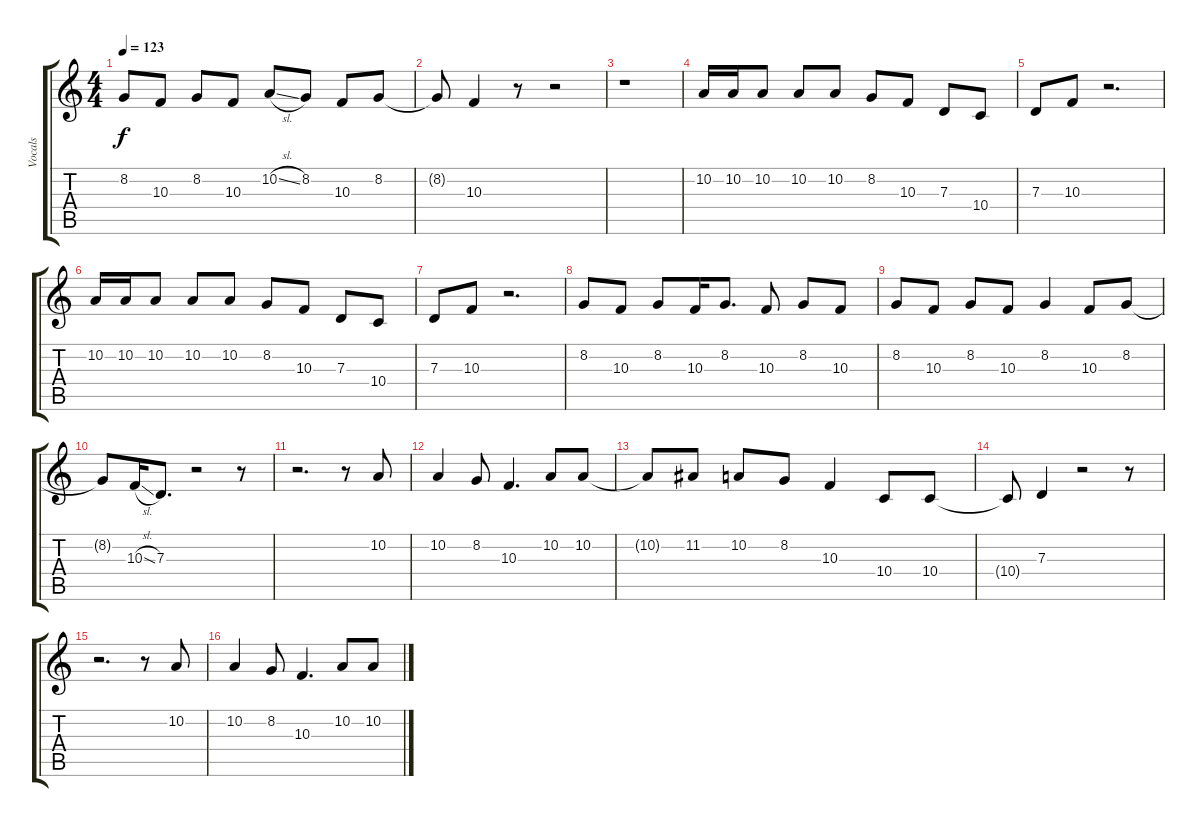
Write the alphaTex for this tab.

\track ("Vocals" "Vocals") {instrument stringensemble1}
\staff {score tabs}
\tuning (E4 B3 G3 D3 A2 E2) {hide}
\ts (4 4)
\tempo 123
\clef g2
\ks c
8.2.8{dy f} 10.3.8 8.2.8 10.3.8 10.2{sl}.8 8.2.8 10.3.8 8.2.8 |
8.2{t}.8 10.3.4 r.8 r.2 |
r.1 |
10.2.16 10.2.16 10.2.8 10.2.8 10.2.8 8.2.8 10.3.8 7.3.8 10.4.8 |
7.3.8 10.3.8 r.2{d} |
10.2.16 10.2.16 10.2.8 10.2.8 10.2.8 8.2.8 10.3.8 7.3.8 10.4.8 |
7.3.8 10.3.8 r.2{d} |
8.2.8 10.3.8 8.2.8 10.3.16 8.2.8{d} 10.3.8 8.2.8 10.3.8 |
8.2.8 10.3.8 8.2.8 10.3.8 8.2.4 10.3.8 8.2.8 |
8.2{t}.8 10.3{sl}.16 7.3.8{d} r.2 r.8 |
r.2{d} r.8 10.2.8 |
10.2.4 8.2.8 10.3.4{d} 10.2.8 10.2.8 |
10.2{t}.8 11.2.8 10.2.8 8.2.8 10.3.4 10.4.8 10.4.8 |
10.4{t}.8 7.3.4 r.2 r.8 |
r.2{d} r.8 10.2.8 |
10.2.4 8.2.8 10.3.4{d} 10.2.8 10.2.8
